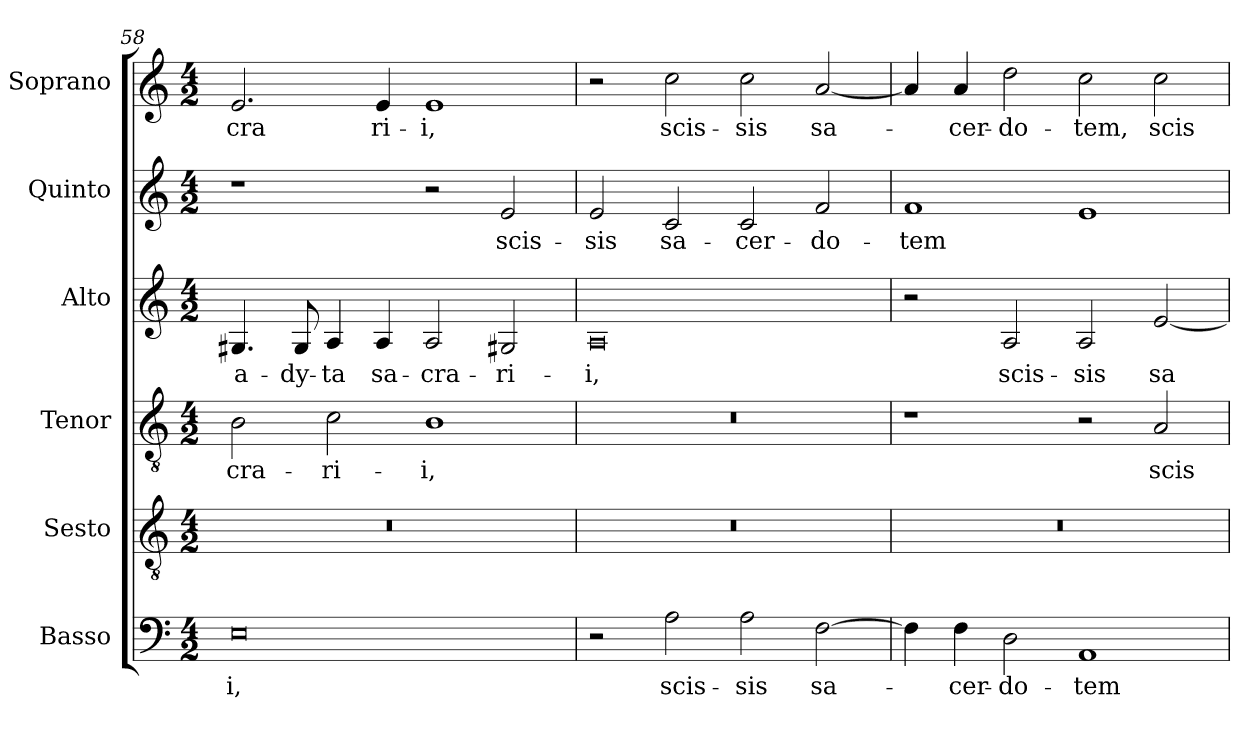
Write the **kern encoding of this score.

**kern	**text	**kern	**kern	**text	**kern	**text	**kern	**text	**kern	**text
*part6	*part6	*part5	*part4	*part4	*part3	*part3	*part2	*part2	*part1	*part1
*staff6	*staff6	*staff5	*staff4	*staff4	*staff3	*staff3	*staff2	*staff2	*staff1	*staff1
*I"Basso	*	*I"Sesto	*I"Tenor	*	*I"Alto	*	*I"Quinto	*	*I"Soprano	*
*I'B.	*	*I'Ss.	*I'T.	*	*I'A.	*	*I'Q.	*	*I'S.	*
*clefF4	*	*clefGv2	*clefGv2	*	*clefG2	*	*clefG2	*	*clefG2	*
*	*	*ITrd7c12	*ITrd7c12	*	*	*	*	*	*	*
*k[]	*	*k[]	*k[]	*	*k[]	*	*k[]	*	*k[]	*
*C:	*	*C:	*C:	*	*C:	*	*C:	*	*C:	*
*M4/2	*	*M4/2	*M4/2	*	*M4/2	*	*M4/2	*	*M4/2	*
=58	=58	=58	=58	=58	=58	=58	=58	=58	=58	=58
!	!LO:LY:b:color=#000000	!LO:N:vis=1	!	!	!	!	!	!	!	!
!	!	!	!	!LO:LY:b:color=#000000	!	!	!	!	!	!
!	!	!	!	!	!	!LO:LY:b:color=#000000	!	!	!	!
!	!	!	!	!	!	!	!	!	!	!LO:LY:b:color=#000000
0Ei	-i,	0r	2BBi\	-cra-	4.G#Xi/	a-	1r	.	2.ei/	-cra
!	!	!	!	!	!	!LO:LY:b:color=#000000	!	!	!	!
.	.	.	.	.	8G#i/	-dy-	.	.	.	.
!	!	!	!	!LO:LY:b:color=#000000	!	!	!	!	!	!
!	!	!	!	!	!	!LO:LY:b:color=#000000	!	!	!	!
.	.	.	2Ci\	-ri-	4Ai/	-ta	.	.	.	.
!	!	!	!	!	!	!LO:LY:b:color=#000000	!	!	!	!
!	!	!	!	!	!	!	!	!	!	!LO:LY:b:color=#000000
.	.	.	.	.	4Ai/	sa-	.	.	4ei/	ri-
!	!	!	!	!LO:LY:b:color=#000000	!	!	!	!	!	!
!	!	!	!	!	!	!LO:LY:b:color=#000000	!	!	!	!
!	!	!	!	!	!	!	!	!	!	!LO:LY:b:color=#000000
.	.	.	1BBi	-i,	2Ai/	-cra-	2r	.	1ei	-i,
!	!	!	!	!	!	!LO:LY:b:color=#000000	!	!	!	!
!	!	!	!	!	!	!	!	!LO:LY:b:color=#000000	!	!
.	.	.	.	.	2G#Xi/	-ri-	2ei/	scis-	.	.
=59	=59	=59	=59	=59	=59	=59	=59	=59	=59	=59
!	!	!LO:N:vis=1	!LO:N:vis=1	!	!	!	!	!	!	!
!	!	!	!	!	!	!LO:LY:b:color=#000000	!	!	!	!
!	!	!	!	!	!	!	!	!LO:LY:b:color=#000000	!	!
2r	.	0r	0r	.	0Ai	-i,	2ei/	-sis	2r	.
!	!LO:LY:b:color=#000000	!	!	!	!	!	!	!	!	!
!	!	!	!	!	!	!	!	!LO:LY:b:color=#000000	!	!
!	!	!	!	!	!	!	!	!	!	!LO:LY:b:color=#000000
2Ai\	scis-	.	.	.	.	.	2ci/	sa-	2cci\	scis-
!	!LO:LY:b:color=#000000	!	!	!	!	!	!	!	!	!
!	!	!	!	!	!	!	!	!LO:LY:b:color=#000000	!	!
!	!	!	!	!	!	!	!	!	!	!LO:LY:b:color=#000000
2Ai\	-sis	.	.	.	.	.	2ci/	-cer-	2cci\	-sis
!	!LO:LY:b:color=#000000	!	!	!	!	!	!	!	!	!
!	!	!	!	!	!	!	!	!LO:LY:b:color=#000000	!	!
!	!	!	!	!	!	!	!	!	!	!LO:LY:b:color=#000000
[2Fi\	sa-	.	.	.	.	.	2fi/	-do-	[2ai/	sa-
!!LO:PB:g=z
=60	=60	=60	=60	=60	=60	=60	=60	=60	=60	=60
!	!	!LO:N:vis=1	!	!	!	!	!	!	!	!
!	!	!	!	!	!	!	!	!LO:LY:b:color=#000000	!	!
4Fi\]	.	0r	1r	.	2r	.	1fi	-tem	4ai/]	.
!	!LO:LY:b:color=#000000	!	!	!	!	!	!	!	!	!
!	!	!	!	!	!	!	!	!	!	!LO:LY:b:color=#000000
4Fi\	-cer-	.	.	.	.	.	.	.	4ai/	-cer-
!	!LO:LY:b:color=#000000	!	!	!	!	!	!	!	!	!
!	!	!	!	!	!	!LO:LY:b:color=#000000	!	!	!	!
!	!	!	!	!	!	!	!	!	!	!LO:LY:b:color=#000000
2Di\	-do-	.	.	.	2Ai/	scis-	.	.	2ddi\	-do-
!	!LO:LY:b:color=#000000	!	!	!	!	!	!	!	!	!
!	!	!	!	!	!	!LO:LY:b:color=#000000	!	!	!	!
!	!	!	!	!	!	!	!	!	!	!LO:LY:b:color=#000000
1AAi	-tem	.	2r	.	2Ai/	-sis	1ei	.	2cci\	-tem,
!	!	!	!	!LO:LY:b:color=#000000	!	!	!	!	!	!
!	!	!	!	!	!	!LO:LY:b:color=#000000	!	!	!	!
!	!	!	!	!	!	!	!	!	!	!LO:LY:b:color=#000000
.	.	.	2AAi/	scis-	[2ei/	sa-	.	.	2cci\	scis-
=	=	=	=	=	=	=	=	=	=	=
*-	*-	*-	*-	*-	*-	*-	*-	*-	*-	*-
